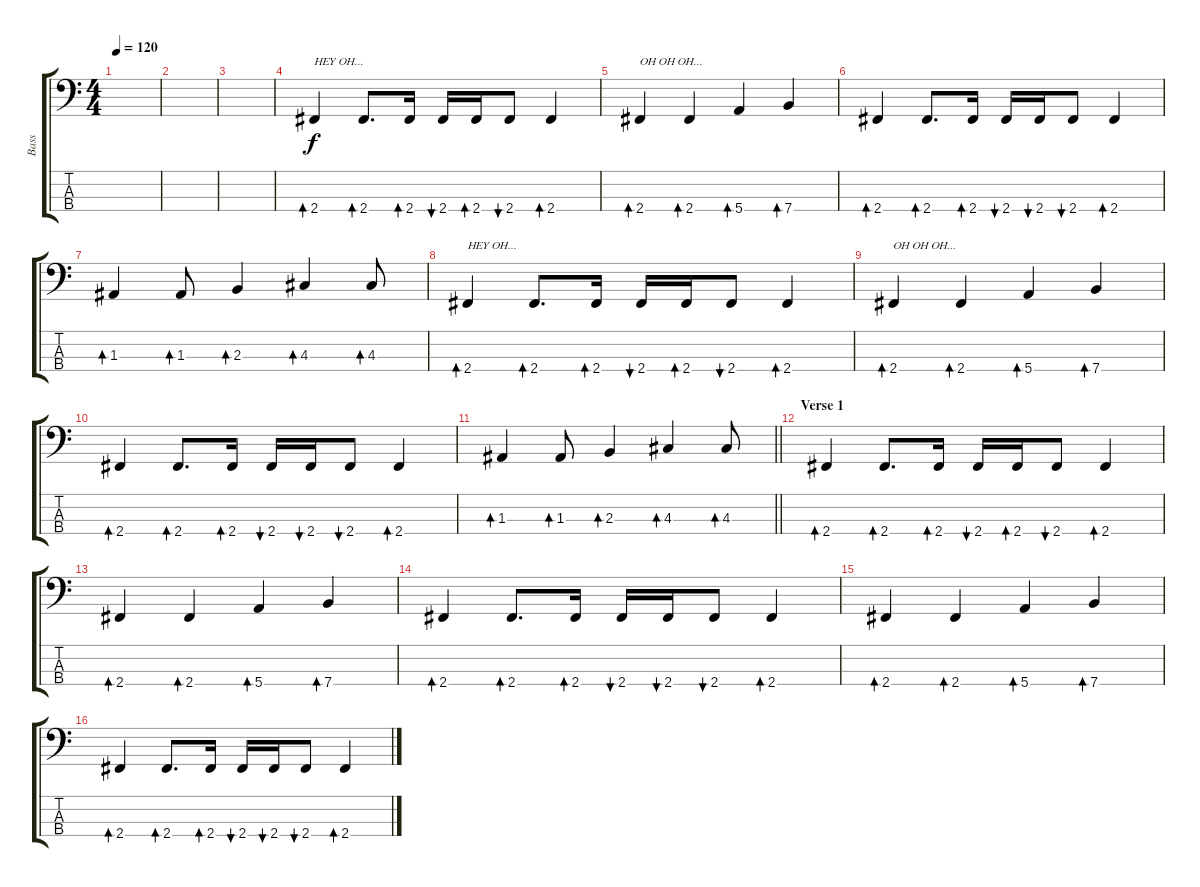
\track ("Bass" "Bass") {instrument electricbassfinger}
\staff {score tabs}
\tuning (G2 D2 A1 E1) {hide}
\ts (4 4)
\tempo 120
\clef f4
\ks c
|
|
|
2.4.4{bd 30 txt "HEY OH..."} 2.4.8{d bd 30} 2.4.16{bd 30} 2.4.16{bu 30} 2.4.16{bd 30} 2.4.8{bu 30} 2.4.4{bd 30} |
2.4.4{bd 30 txt "OH OH OH..."} 2.4.4{bd 30} 5.4.4{bd 30} 7.4.4{bd 30} |
2.4.4{bd 30} 2.4.8{d bd 30} 2.4.16{bd 30} 2.4.16{bu 30} 2.4.16{bu 30} 2.4.8{bu 30} 2.4.4{bd 30} |
1.3.4{bd 30} 1.3.8{bd 30} 2.3.4{bd 30} 4.3.4{bd 30} 4.3.8{bd 30} |
2.4.4{bd 30 txt "HEY OH..."} 2.4.8{d bd 30} 2.4.16{bd 30} 2.4.16{bu 30} 2.4.16{bd 30} 2.4.8{bu 30} 2.4.4{bd 30} |
2.4.4{bd 30 txt "OH OH OH..."} 2.4.4{bd 30} 5.4.4{bd 30} 7.4.4{bd 30} |
2.4.4{bd 30} 2.4.8{d bd 30} 2.4.16{bd 30} 2.4.16{bu 30} 2.4.16{bu 30} 2.4.8{bu 30} 2.4.4{bd 30} |
\barLineRight lightlight
1.3.4{bd 30} 1.3.8{bd 30} 2.3.4{bd 30} 4.3.4{bd 30} 4.3.8{bd 30} |
\section ("" "Verse 1")
2.4.4{bd 30} 2.4.8{d bd 30} 2.4.16{bd 30} 2.4.16{bu 30} 2.4.16{bd 30} 2.4.8{bu 30} 2.4.4{bd 30} |
2.4.4{bd 30} 2.4.4{bd 30} 5.4.4{bd 30} 7.4.4{bd 30} |
2.4.4{bd 30} 2.4.8{d bd 30} 2.4.16{bd 30} 2.4.16{bu 30} 2.4.16{bu 30} 2.4.8{bu 30} 2.4.4{bd 30} |
2.4.4{bd 30} 2.4.4{bd 30} 5.4.4{bd 30} 7.4.4{bd 30} |
2.4.4{bd 30} 2.4.8{d bd 30} 2.4.16{bd 30} 2.4.16{bu 30} 2.4.16{bu 30} 2.4.8{bu 30} 2.4.4{bd 30}
